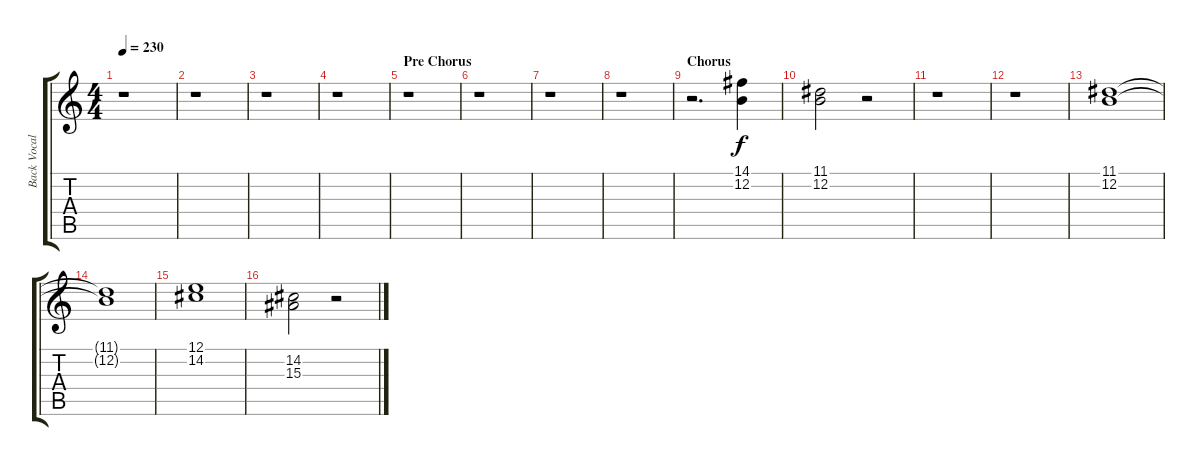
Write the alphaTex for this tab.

\track ("Back Vocals" "Back Vocal") {instrument flute}
\staff {score tabs}
\tuning (E4 B3 G3 D3 A2 E2) {hide}
\ts (4 4)
\tempo 230
\clef g2
\ks c
r.1{dy f} |
r.1 |
r.1 |
r.1 |
\section ("" "Pre Chorus")
r.1 |
r.1 |
r.1 |
r.1 |
\section ("" "Chorus")
r.2{d} (14.1 12.2).4 |
(11.1 12.2).2 r.2 |
r.1 |
r.1 |
(11.1 12.2).1 |
(11.1{t} 12.2{t}).1 |
(12.1 14.2).1 |
(14.2 15.3).2 r.2
